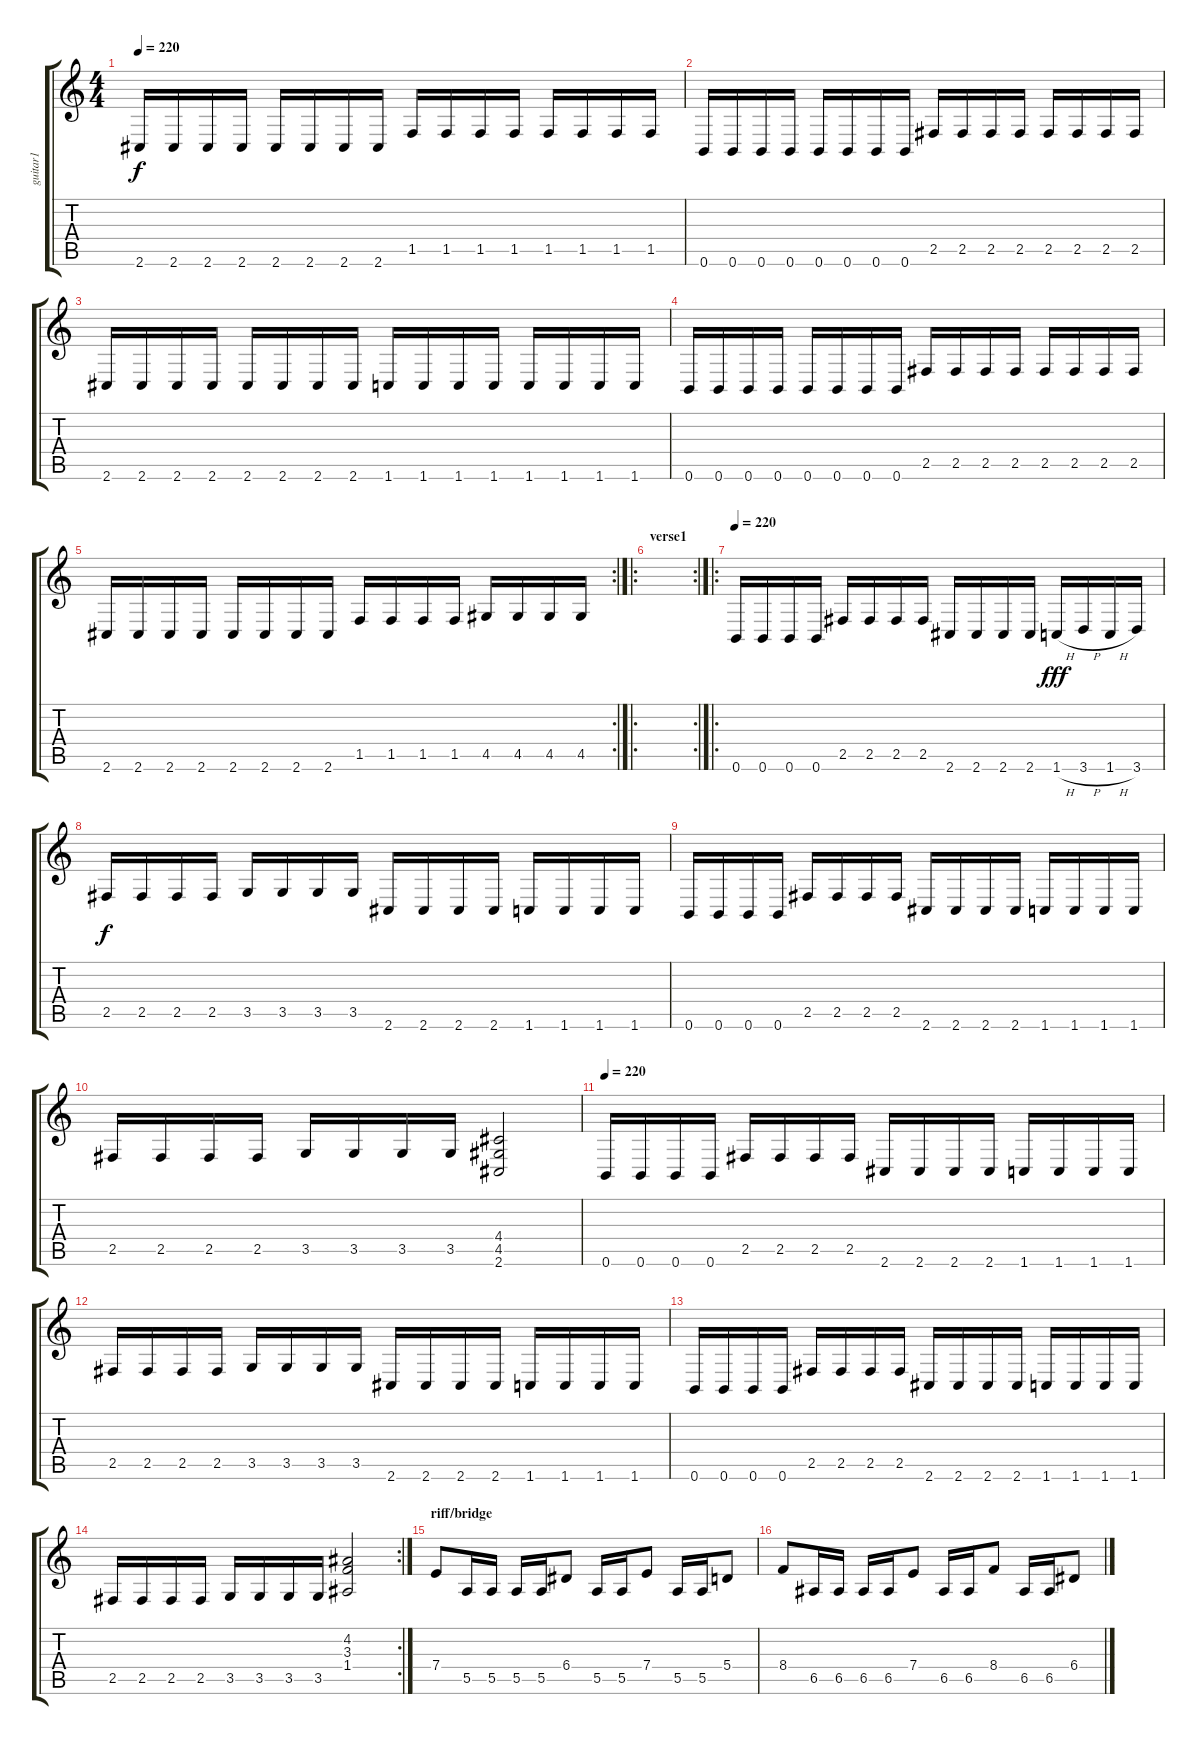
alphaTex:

\track ("guitar1" "guitar1") {instrument distortionguitar}
\staff {score tabs}
\tuning (B3 Gb3 D3 A2 E2 B1) {hide}
\ts (4 4)
\tempo 220
\clef g2
\ks c
2.6.16{dy f} 2.6.16 2.6.16 2.6.16 2.6.16 2.6.16 2.6.16 2.6.16 1.5.16 1.5.16 1.5.16 1.5.16 1.5.16 1.5.16 1.5.16 1.5.16 |
0.6.16 0.6.16 0.6.16 0.6.16 0.6.16 0.6.16 0.6.16 0.6.16 2.5.16 2.5.16 2.5.16 2.5.16 2.5.16 2.5.16 2.5.16 2.5.16 |
2.6.16 2.6.16 2.6.16 2.6.16 2.6.16 2.6.16 2.6.16 2.6.16 1.6.16 1.6.16 1.6.16 1.6.16 1.6.16 1.6.16 1.6.16 1.6.16 |
0.6.16 0.6.16 0.6.16 0.6.16 0.6.16 0.6.16 0.6.16 0.6.16 2.5.16 2.5.16 2.5.16 2.5.16 2.5.16 2.5.16 2.5.16 2.5.16 |
\rc 2
2.6.16 2.6.16 2.6.16 2.6.16 2.6.16 2.6.16 2.6.16 2.6.16 1.5.16 1.5.16 1.5.16 1.5.16 4.5.16 4.5.16 4.5.16 4.5.16 |
\ro
\rc 2
\section ("" "verse1")
|
\ro
\tempo 220
0.6.16 0.6.16 0.6.16 0.6.16 2.5.16 2.5.16 2.5.16 2.5.16 2.6.16 2.6.16 2.6.16 2.6.16 1.6{h}.16{dy fff} 3.6{h}.16 1.6{h}.16 3.6.16 |
2.5.16{dy f} 2.5.16 2.5.16 2.5.16 3.5.16 3.5.16 3.5.16 3.5.16 2.6.16 2.6.16 2.6.16 2.6.16 1.6.16 1.6.16 1.6.16 1.6.16 |
0.6.16 0.6.16 0.6.16 0.6.16 2.5.16 2.5.16 2.5.16 2.5.16 2.6.16 2.6.16 2.6.16 2.6.16 1.6.16 1.6.16 1.6.16 1.6.16 |
2.5.16 2.5.16 2.5.16 2.5.16 3.5.16 3.5.16 3.5.16 3.5.16 (4.4 4.5 2.6).2 |
\tempo 220
0.6.16 0.6.16 0.6.16 0.6.16 2.5.16 2.5.16 2.5.16 2.5.16 2.6.16 2.6.16 2.6.16 2.6.16 1.6.16 1.6.16 1.6.16 1.6.16 |
2.5.16 2.5.16 2.5.16 2.5.16 3.5.16 3.5.16 3.5.16 3.5.16 2.6.16 2.6.16 2.6.16 2.6.16 1.6.16 1.6.16 1.6.16 1.6.16 |
0.6.16 0.6.16 0.6.16 0.6.16 2.5.16 2.5.16 2.5.16 2.5.16 2.6.16 2.6.16 2.6.16 2.6.16 1.6.16 1.6.16 1.6.16 1.6.16 |
\rc 2
2.5.16 2.5.16 2.5.16 2.5.16 3.5.16 3.5.16 3.5.16 3.5.16 (4.2 3.3 1.4).2 |
\section ("" "riff/bridge")
7.4.8 5.5.16 5.5.16 5.5.16 5.5.16 6.4.8 5.5.16 5.5.16 7.4.8 5.5.16 5.5.16 5.4.8 |
8.4.8 6.5.16 6.5.16 6.5.16 6.5.16 7.4.8 6.5.16 6.5.16 8.4.8 6.5.16 6.5.16 6.4.8
